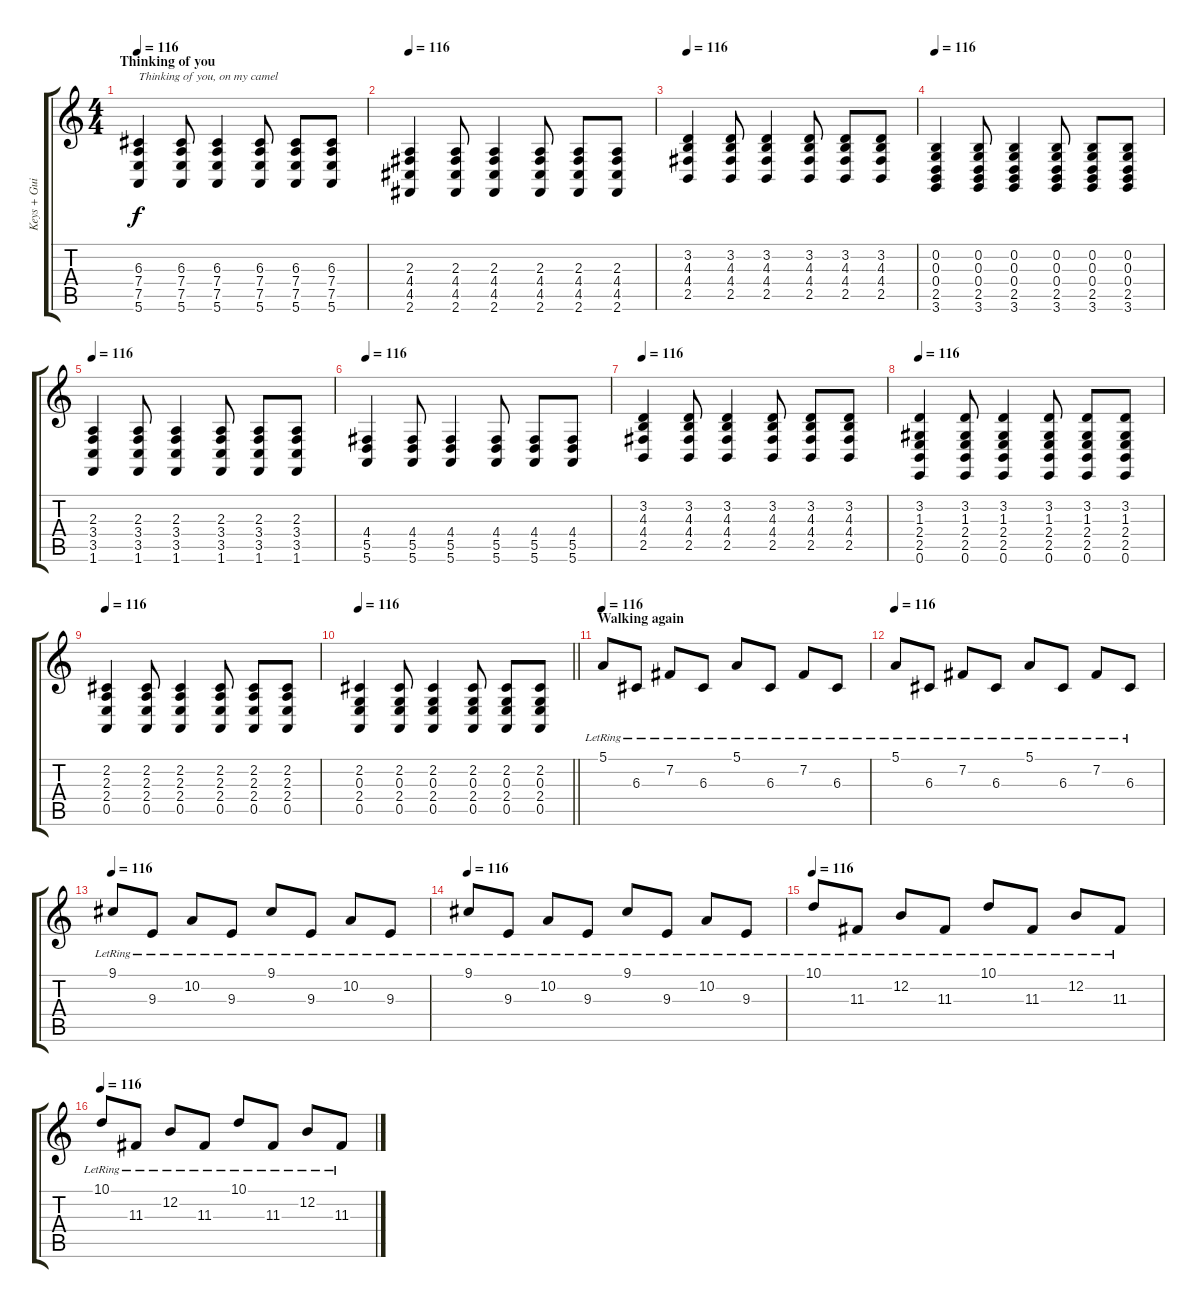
\track ("Keys + Guitar 2" "Keys + Gui") {instrument fx7echoes}
\staff {score tabs}
\tuning (E4 B3 G3 D3 A2 E2) {hide}
\ts (4 4)
\section ("" "Thinking of you")
\tempo 116
\clef g2
\ks c
(6.3 7.4 7.5 5.6).4{txt "Thinking of you, on my camel " dy f instrument acousticguitarsteel} (6.3 7.4 7.5 5.6).8 (6.3 7.4 7.5 5.6).4 (6.3 7.4 7.5 5.6).8 (6.3 7.4 7.5 5.6).8 (6.3 7.4 7.5 5.6).8 |
\tempo 116
(2.3 4.4 4.5 2.6).4 (2.3 4.4 4.5 2.6).8 (2.3 4.4 4.5 2.6).4 (2.3 4.4 4.5 2.6).8 (2.3 4.4 4.5 2.6).8 (2.3 4.4 4.5 2.6).8 |
\tempo 116
(3.2 4.3 4.4 2.5).4{instrument acousticguitarsteel} (3.2 4.3 4.4 2.5).8 (3.2 4.3 4.4 2.5).4 (3.2 4.3 4.4 2.5).8 (3.2 4.3 4.4 2.5).8 (3.2 4.3 4.4 2.5).8 |
\tempo 116
(0.2 0.3 0.4 2.5 3.6).4 (0.2 0.3 0.4 2.5 3.6).8 (0.2 0.3 0.4 2.5 3.6).4 (0.2 0.3 0.4 2.5 3.6).8 (0.2 0.3 0.4 2.5 3.6).8 (0.2 0.3 0.4 2.5 3.6).8 |
\tempo 116
(2.3 3.4 3.5 1.6).4{instrument acousticguitarsteel} (2.3 3.4 3.5 1.6).8 (2.3 3.4 3.5 1.6).4 (2.3 3.4 3.5 1.6).8 (2.3 3.4 3.5 1.6).8 (2.3 3.4 3.5 1.6).8 |
\tempo 116
(4.4 5.5 5.6).4 (4.4 5.5 5.6).8 (4.4 5.5 5.6).4 (4.4 5.5 5.6).8 (4.4 5.5 5.6).8 (4.4 5.5 5.6).8 |
\tempo 116
(3.2 4.3 4.4 2.5).4{instrument acousticguitarsteel} (3.2 4.3 4.4 2.5).8 (3.2 4.3 4.4 2.5).4 (3.2 4.3 4.4 2.5).8 (3.2 4.3 4.4 2.5).8 (3.2 4.3 4.4 2.5).8 |
\tempo 116
(3.2 1.3 2.4 2.5 0.6).4 (3.2 1.3 2.4 2.5 0.6).8 (3.2 1.3 2.4 2.5 0.6).4 (3.2 1.3 2.4 2.5 0.6).8 (3.2 1.3 2.4 2.5 0.6).8 (3.2 1.3 2.4 2.5 0.6).8 |
\tempo 116
(2.2 2.3 2.4 0.5).4{instrument acousticguitarsteel} (2.2 2.3 2.4 0.5).8 (2.2 2.3 2.4 0.5).4 (2.2 2.3 2.4 0.5).8 (2.2 2.3 2.4 0.5).8 (2.2 2.3 2.4 0.5).8 |
\tempo 116
\barLineRight lightlight
(2.2 0.3 2.4 0.5).4 (2.2 0.3 2.4 0.5).8 (2.2 0.3 2.4 0.5).4 (2.2 0.3 2.4 0.5).8 (2.2 0.3 2.4 0.5).8 (2.2 0.3 2.4 0.5).8 |
\section ("" "Walking again")
\tempo 116
5.1{lr}.8{volume 12 instrument acousticguitarsteel} 6.3{lr}.8 7.2{lr}.8 6.3{lr}.8 5.1{lr}.8 6.3{lr}.8 7.2{lr}.8 6.3{lr}.8 |
\tempo 116
5.1{lr}.8 6.3{lr}.8 7.2{lr}.8 6.3{lr}.8 5.1{lr}.8 6.3{lr}.8 7.2{lr}.8 6.3{lr}.8 |
\tempo 116
9.1{lr}.8{instrument acousticguitarsteel} 9.3{lr}.8 10.2{lr}.8 9.3{lr}.8 9.1{lr}.8 9.3{lr}.8 10.2{lr}.8 9.3{lr}.8 |
\tempo 116
9.1{lr}.8 9.3{lr}.8 10.2{lr}.8 9.3{lr}.8 9.1{lr}.8 9.3{lr}.8 10.2{lr}.8 9.3{lr}.8 |
\tempo 116
10.1{lr}.8{instrument acousticguitarsteel} 11.3{lr}.8 12.2{lr}.8 11.3{lr}.8 10.1{lr}.8 11.3{lr}.8 12.2{lr}.8 11.3{lr}.8 |
\tempo 116
10.1{lr}.8 11.3{lr}.8 12.2{lr}.8 11.3{lr}.8 10.1{lr}.8 11.3{lr}.8 12.2{lr}.8 11.3{lr}.8
